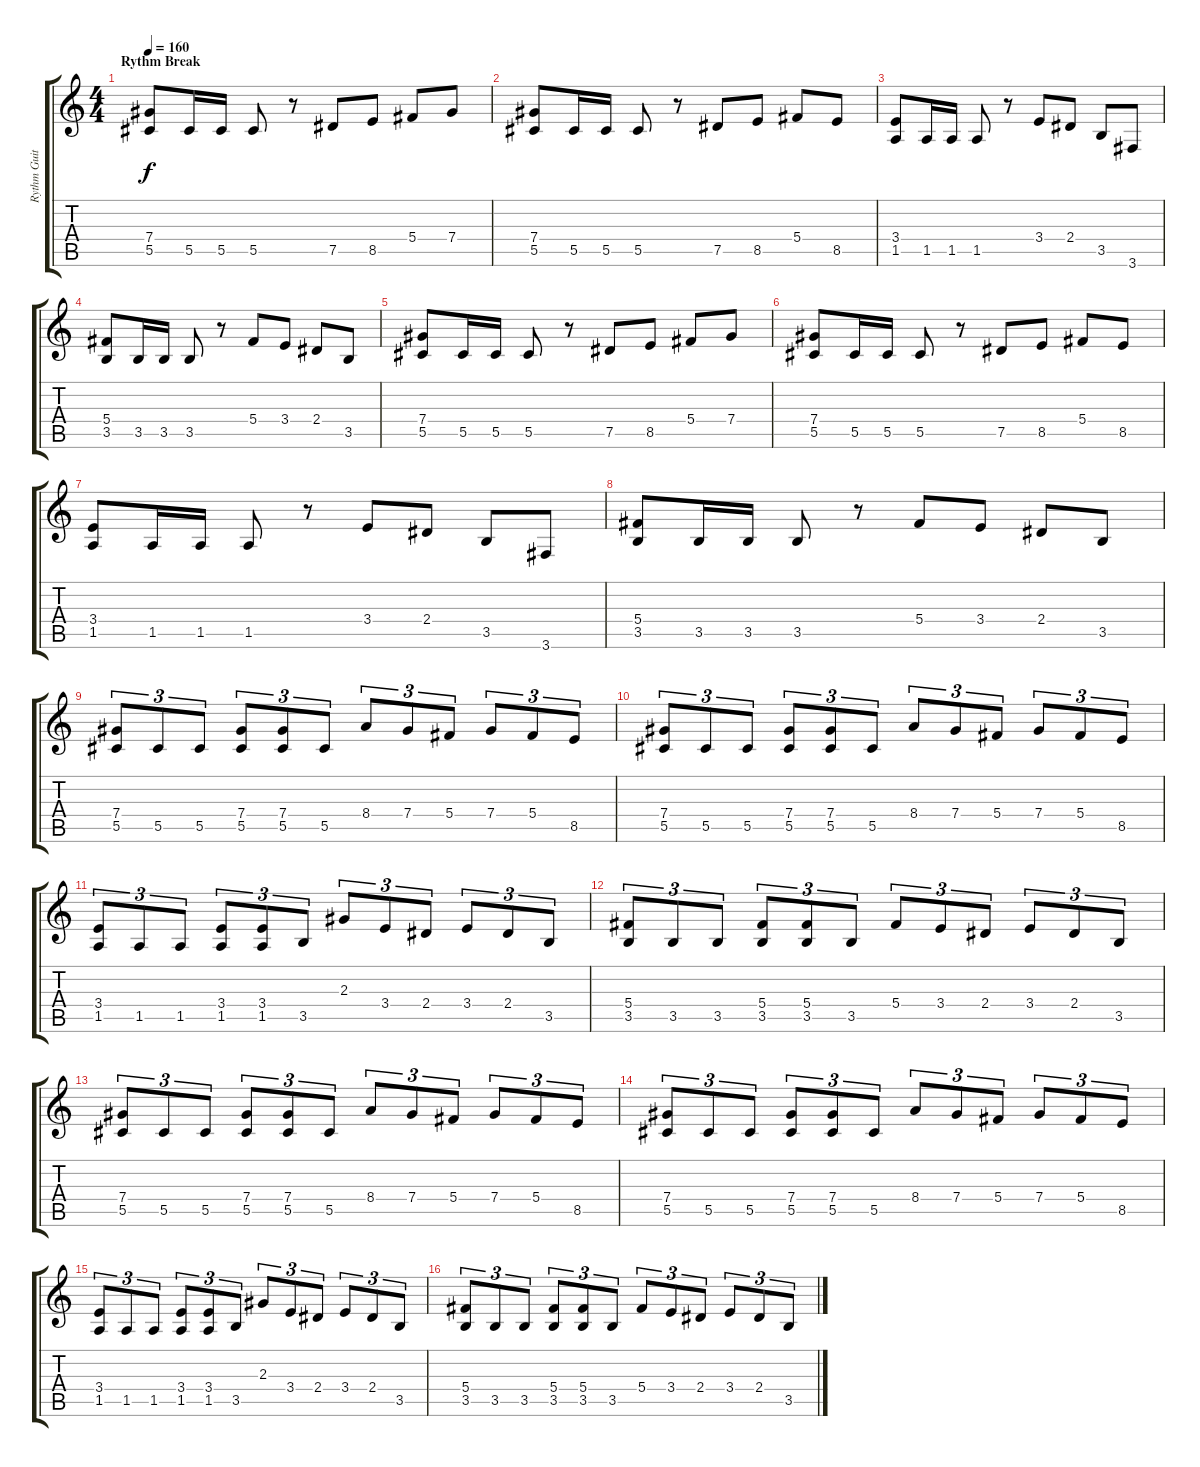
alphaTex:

\track ("Rythm Guitar (Rafael Mendes)" "Rythm Guit") {instrument overdrivenguitar}
\staff {score tabs}
\tuning (Eb4 Bb3 Gb3 Db3 Ab2 Eb2) {hide}
\ts (4 4)
\section ("" "Rythm Break")
\tempo 160
\clef g2
\ks c
(7.4 5.5).8{dy f} 5.5.16 5.5.16 5.5.8 r.8 7.5.8 8.5.8 5.4.8 7.4.8 |
(7.4 5.5).8 5.5.16 5.5.16 5.5.8 r.8 7.5.8 8.5.8 5.4.8 8.5.8 |
(3.4 1.5).8 1.5.16 1.5.16 1.5.8 r.8 3.4.8 2.4.8 3.5.8 3.6.8 |
(5.4 3.5).8 3.5.16 3.5.16 3.5.8 r.8 5.4.8 3.4.8 2.4.8 3.5.8 |
(7.4 5.5).8 5.5.16 5.5.16 5.5.8 r.8 7.5.8 8.5.8 5.4.8 7.4.8 |
(7.4 5.5).8 5.5.16 5.5.16 5.5.8 r.8 7.5.8 8.5.8 5.4.8 8.5.8 |
(3.4 1.5).8 1.5.16 1.5.16 1.5.8 r.8 3.4.8 2.4.8 3.5.8 3.6.8 |
(5.4 3.5).8 3.5.16 3.5.16 3.5.8 r.8 5.4.8 3.4.8 2.4.8 3.5.8 |
(7.4 5.5).8{tu (3 2)} 5.5.8{tu (3 2)} 5.5.8{tu (3 2)} (7.4 5.5).8{tu (3 2)} (7.4 5.5).8{tu (3 2)} 5.5.8{tu (3 2)} 8.4.8{tu (3 2)} 7.4.8{tu (3 2)} 5.4.8{tu (3 2)} 7.4.8{tu (3 2)} 5.4.8{tu (3 2)} 8.5.8{tu (3 2)} |
(7.4 5.5).8{tu (3 2)} 5.5.8{tu (3 2)} 5.5.8{tu (3 2)} (7.4 5.5).8{tu (3 2)} (7.4 5.5).8{tu (3 2)} 5.5.8{tu (3 2)} 8.4.8{tu (3 2)} 7.4.8{tu (3 2)} 5.4.8{tu (3 2)} 7.4.8{tu (3 2)} 5.4.8{tu (3 2)} 8.5.8{tu (3 2)} |
(3.4 1.5).8{tu (3 2)} 1.5.8{tu (3 2)} 1.5.8{tu (3 2)} (3.4 1.5).8{tu (3 2)} (3.4 1.5).8{tu (3 2)} 3.5.8{tu (3 2)} 2.3.8{tu (3 2)} 3.4.8{tu (3 2)} 2.4.8{tu (3 2)} 3.4.8{tu (3 2)} 2.4.8{tu (3 2)} 3.5.8{tu (3 2)} |
(5.4 3.5).8{tu (3 2)} 3.5.8{tu (3 2)} 3.5.8{tu (3 2)} (5.4 3.5).8{tu (3 2)} (5.4 3.5).8{tu (3 2)} 3.5.8{tu (3 2)} 5.4.8{tu (3 2)} 3.4.8{tu (3 2)} 2.4.8{tu (3 2)} 3.4.8{tu (3 2)} 2.4.8{tu (3 2)} 3.5.8{tu (3 2)} |
(7.4 5.5).8{tu (3 2)} 5.5.8{tu (3 2)} 5.5.8{tu (3 2)} (7.4 5.5).8{tu (3 2)} (7.4 5.5).8{tu (3 2)} 5.5.8{tu (3 2)} 8.4.8{tu (3 2)} 7.4.8{tu (3 2)} 5.4.8{tu (3 2)} 7.4.8{tu (3 2)} 5.4.8{tu (3 2)} 8.5.8{tu (3 2)} |
(7.4 5.5).8{tu (3 2)} 5.5.8{tu (3 2)} 5.5.8{tu (3 2)} (7.4 5.5).8{tu (3 2)} (7.4 5.5).8{tu (3 2)} 5.5.8{tu (3 2)} 8.4.8{tu (3 2)} 7.4.8{tu (3 2)} 5.4.8{tu (3 2)} 7.4.8{tu (3 2)} 5.4.8{tu (3 2)} 8.5.8{tu (3 2)} |
(3.4 1.5).8{tu (3 2)} 1.5.8{tu (3 2)} 1.5.8{tu (3 2)} (3.4 1.5).8{tu (3 2)} (3.4 1.5).8{tu (3 2)} 3.5.8{tu (3 2)} 2.3.8{tu (3 2)} 3.4.8{tu (3 2)} 2.4.8{tu (3 2)} 3.4.8{tu (3 2)} 2.4.8{tu (3 2)} 3.5.8{tu (3 2)} |
(5.4 3.5).8{tu (3 2)} 3.5.8{tu (3 2)} 3.5.8{tu (3 2)} (5.4 3.5).8{tu (3 2)} (5.4 3.5).8{tu (3 2)} 3.5.8{tu (3 2)} 5.4.8{tu (3 2)} 3.4.8{tu (3 2)} 2.4.8{tu (3 2)} 3.4.8{tu (3 2)} 2.4.8{tu (3 2)} 3.5.8{tu (3 2)}
